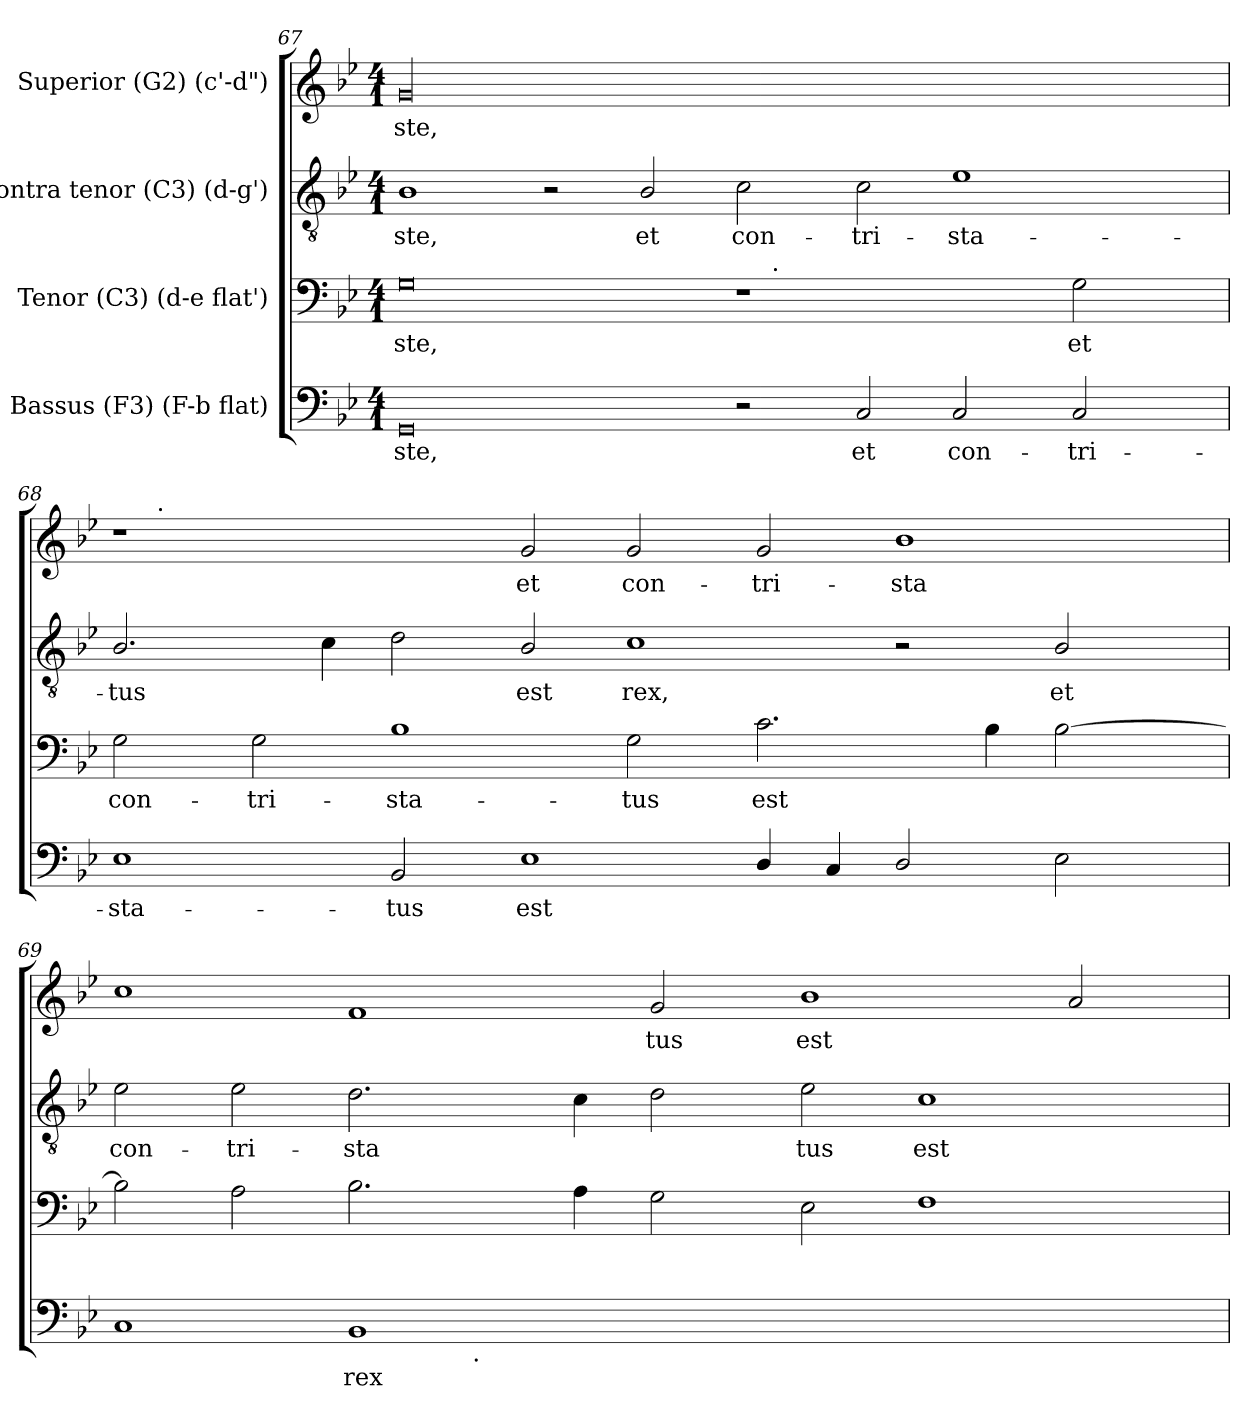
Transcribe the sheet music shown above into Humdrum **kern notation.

**kern	**text	**kern	**text	**kern	**text	**kern	**text
*part4	*part4	*part3	*part3	*part2	*part2	*part1	*part1
*staff4	*staff4	*staff3	*staff3	*staff2	*staff2	*staff1	*staff1
*I"Bassus (F3)  (F-b flat)	*	*I"Tenor (C3)  (d-e flat')	*	*I"Contra tenor (C3)  (d-g')	*	*I"Superior (G2)  (c'-d")	*
*clefF4	*	*clefF4	*	*clefGv2	*	*clefG2	*
*k[b-e-]	*	*k[b-e-]	*	*k[b-e-]	*	*k[b-e-]	*
*B-:	*	*B-:	*	*B-:	*	*B-:	*
*M4/1	*	*M4/1	*	*M4/1	*	*M4/1	*
=67	=67	=67	=67	=67	=67	=67	=67
!	!LO:LY:b:cj	!	!LO:LY:b:cj	!	!LO:LY:b:cj	!	!LO:LY:b:cj
*	*	*^	*	*	*	*	*
0GG	-ste,	0G	1ryy	-ste,	1B-	-ste,	00g	-ste,
.	.	.	1ryy	.	2r	.	.	.
!	!	!	!	!	!	!LO:LY:b:cj	!	!
.	.	.	.	.	2B-/	et	.	.
!	!	!	!	!	!	!LO:LY:b:cj	!	!
2r	.	1r	16.ryy	.	2c\	con-	.	.
!	!	!	!LO:TX:a:t=.	!	!	!	!	!
.	.	.	1ryy	.	.	.	.	.
!	!LO:LY:b:cj	!	!	!	!	!LO:LY:b:cj	!	!
2C/	et	.	.	.	2c\	-tri-	.	.
!	!LO:LY:b:cj	!	!	!	!	!LO:LY:b:cj	!	!
2C/	con-	2ryy	.	.	1e-	-sta-	.	.
.	.	.	2ryy	.	.	.	.	.
!	!LO:LY:b:cj	!	!	!LO:LY:b:cj	!	!	!	!
2C/	-tri-	2G\	.	et	.	.	.	.
.	.	.	4ryy	.	.	.	.	.
.	.	.	8ryy	.	.	.	.	.
.	.	.	32ryy	.	.	.	.	.
!!LO:PB:g=z
=68	=68	=68	=68	=68	=68	=68	=68	=68
!	!LO:LY:b:cj	!	!	!LO:LY:b:cj	!	!LO:LY:b:cj	!	!
*	*	*v	*v	*	*	*	*^	*
1E-	-sta-	2G\	con-	2.B-/	-tus	1r	16ryy	.
.	.	.	.	.	.	.	64ryy	.
!	!	!	!	!	!	!	!LO:TX:a:t=.	!
.	.	.	.	.	.	.	1ryy	.
!	!	!	!LO:LY:b:cj	!	!	!	!	!
.	.	2G\	-tri-	.	.	.	.	.
!	!	!	!	!	!LO:LY:b:cj	!	!	!
.	.	.	.	4c\	.	.	.	.
!	!LO:LY:b:cj	!	!LO:LY:b:cj	!	!LO:LY:b:cj	!	!	!
2BB-/	-tus	1B-	-sta-	2d\	.	2ryy	.	.
.	.	.	.	.	.	.	1ryy	.
!	!LO:LY:b:cj	!	!	!	!LO:LY:b:cj	!	!	!LO:LY:b:cj
1E-	est	.	.	2B-/	est	2g/	.	et
!	!	!	!LO:LY:b:cj	!	!LO:LY:b:cj	!	!	!LO:LY:b:cj
.	.	2G\	-tus	1c	rex,	2g/	.	con-
.	.	.	.	.	.	.	1ryy	.
!	!LO:LY:b:cj	!	!LO:LY:b:cj	!	!	!	!	!LO:LY:b:cj
4D/	.	2.c\	est	.	.	2g/	.	-tri-
!	!LO:LY:b:cj	!	!	!	!	!	!	!
4C/	.	.	.	.	.	.	.	.
!	!LO:LY:b:cj	!	!	!	!	!	!	!LO:LY:b:cj
2D/	.	.	.	2r	.	1b-	.	-sta-
.	.	.	.	.	.	.	2ryy	.
!	!	!	!LO:LY:b:cj	!	!	!	!	!
.	.	4B-\	.	.	.	.	.	.
!	!LO:LY:b:cj	!	!LO:LY:b:cj	!	!LO:LY:b:cj	!	!	!
2E-\	.	[>2B-\	.	2B-/	et	.	.	.
.	.	.	.	.	.	.	4ryy	.
.	.	.	.	.	.	.	8ryy	.
.	.	.	.	.	.	.	32.ryy	.
=69	=69	=69	=69	=69	=69	=69	=69	=69
!	!LO:LY:b:cj	!	!LO:LY:b:cj	!	!LO:LY:b:cj	!	!	!LO:LY:b:cj
*^	*	*	*	*	*	*v	*v	*
1C	1ryy	.	2B-\]	.	2e-\	con-	1cc	--
!	!	!	!	!LO:LY:b:cj	!	!LO:LY:b:cj	!	!
.	.	.	2A\	.	2e-\	-tri-	.	.
!	!	!LO:LY:b:cj	!	!LO:LY:b:cj	!	!LO:LY:b:cj	!	!LO:LY:b:cj
1BB-	4ryy	rex	2.B-\	.	2.d\	-sta-	1f	--
.	16..ryy	.	.	.	.	.	.	.
!	!LO:TX:b:t=.	!	!	!	!	!	!	!
.	1ryy	.	.	.	.	.	.	.
!	!	!	!	!LO:LY:b:cj	!	!LO:LY:b:cj	!	!
.	.	.	4A\	.	4c\	--	.	.
!	!	!	!	!LO:LY:b:cj	!	!LO:LY:b:cj	!	!LO:LY:b:cj
0ryy	.	.	2G\	.	2d\	--	2g/	-tus
.	1ryy	.	.	.	.	.	.	.
!	!	!	!	!LO:LY:b:cj	!	!LO:LY:b:cj	!	!LO:LY:b:cj
.	.	.	2E-\	.	2e-\	-tus	1b-	est
!	!	!	!	!LO:LY:b:cj	!	!LO:LY:b:cj	!	!
.	.	.	1F	.	1c	est	.	.
.	2ryy	.	.	.	.	.	.	.
!	!	!	!	!	!	!	!	!LO:LY:b:cj
.	.	.	.	.	.	.	2a/	.
.	8ryy	.	.	.	.	.	.	.
.	64ryy	.	.	.	.	.	.	.
*v	*v	*	*	*	*	*	*	*
=	=	=	=	=	=	=	=
*-	*-	*-	*-	*-	*-	*-	*-
